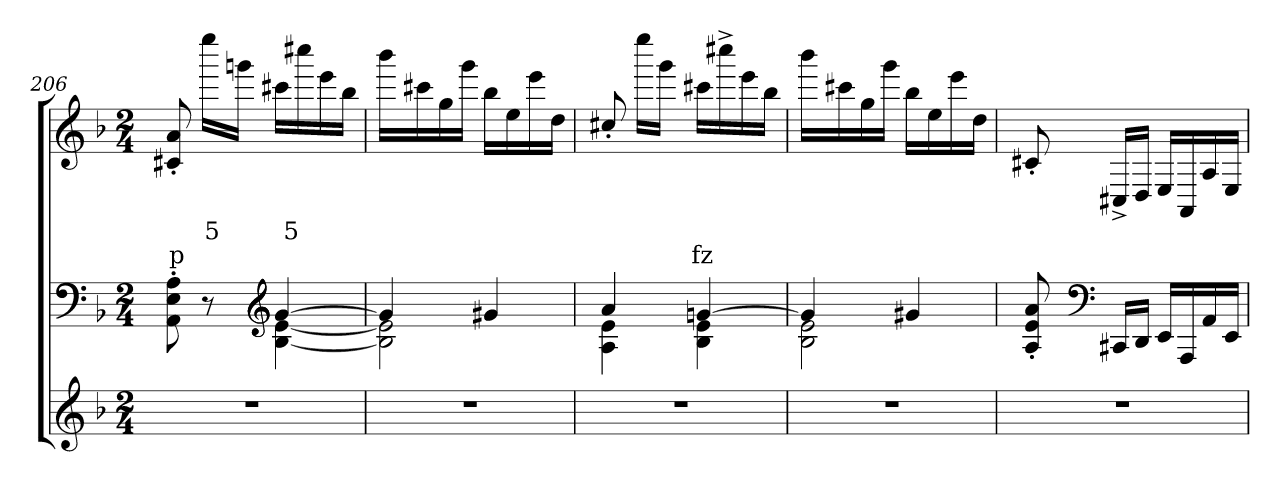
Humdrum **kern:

**kern	**kern	**kern	**text	**text
*part3	*part2	*part1	*part1	*part1
*staff3	*staff2	*staff1	*staff1	*staff1
*clefG2	*clefF4	*clefG2	*	*
*k[b-]	*k[b-]	*k[b-]	*	*
*M2/4	*M2/4	*M2/4	*	*
=206	=206	=206	=206	=206
*	*^	*	*	*
2r	4ryy	8A'> 8E'> 8AA'>	8a'> 8c#X'>	.	p
.	.	8r	16eeeeLL	5	.
.	.	.	16gggnJJ	.	.
*	*clefG2	*	*	*	*
.	[4g	[4e [4B-	16ccc#LL	.	.
.	.	.	16cccc#	5	.
.	.	.	16eee	.	.
.	.	.	16bb-JJ	.	.
=207	=207	=207	=207	=207	=207
2r	4g]	2e] 2B-]	16bbb-LL	.	.
.	.	.	16ccc#X	.	.
.	.	.	16gg	.	.
.	.	.	16gggJJ	.	.
.	4g#X	.	16bb-LL	.	.
.	.	.	16ee	.	.
.	.	.	16eee	.	.
.	.	.	16ddJJ	.	.
=208	=208	=208	=208	=208	=208
2r	4a	4e 4A	8cc#X'>/	.	.
.	.	.	16eeeeLL	.	.
.	.	.	16gggJJ	.	.
.	[4gn	4e 4B-	16ccc#LL	.	fz
.	.	.	16cccc#^>	.	.
.	.	.	16eee	.	.
.	.	.	16bb-JJ	.	.
=209	=209	=209	=209	=209	=209
2r	4g]	2e 2B-	16bbb-LL	.	.
.	.	.	16ccc#X	.	.
.	.	.	16gg	.	.
.	.	.	16gggJJ	.	.
.	4g#X	.	16bb-LL	.	.
.	.	.	16ee	.	.
.	.	.	16eee	.	.
.	.	.	16ddJJ	.	.
*	*v	*v	*	*	*
=210	=210	=210	=210	=210
2r	8a'> 8e'> 8A'>	8c#X'>	.	.
*	*clefF4	*	*	*
.	16CC#XLL	16C#^>LL	.	.
.	16DDJJ	16DJJ	.	.
.	16EELL	16ELL	.	.
.	16AAA	16AA	.	.
.	16AA	16A	.	.
.	16EEJJ	16EJJ	.	.
=	=	=	=	=
*-	*-	*-	*-	*-
